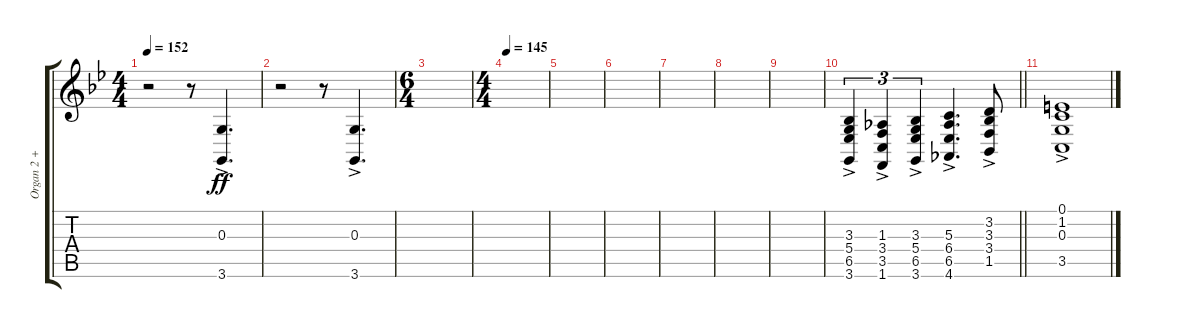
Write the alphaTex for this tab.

\track ("Organ 2 + Piano 2" "Organ 2 + ") {instrument percussiveorgan}
\staff {score tabs}
\tuning (E4 B3 G3 D3 A2 E2) {hide}
\ts (4 4)
\tempo 152
\clef g2
\ks bb
r.2{dy f instrument acousticgrandpiano} r.8 (0.3{ac} 3.6{ac}).4{d dy ff} |
r.2 r.8 (0.3{ac} 3.6{ac}).4{d} |
\ts (6 4)
|
\ts (4 4)
\tempo 145
|
|
|
|
|
|
\barLineRight lightlight
(3.3{ac} 5.4{ac} 6.5{ac} 3.6{ac}).4{tu (3 2)} (1.3{ac} 3.4{ac} 3.5{ac} 1.6{ac}).4{tu (3 2)} (3.3{ac} 5.4{ac} 6.5{ac} 3.6{ac}).4{tu (3 2)} (5.3{ac} 6.4{ac} 6.5{ac} 4.6{ac}).4{d} (3.2{ac} 3.3{ac} 3.4{ac} 1.5{ac}).8 |
(0.1{ac} 1.2{ac} 0.3{ac} 3.5{ac}).1
